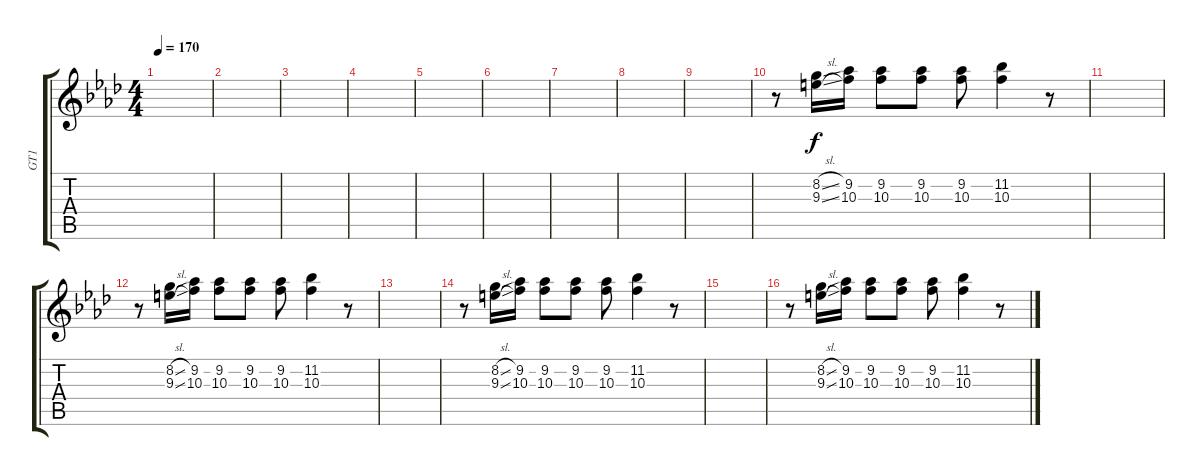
\track ("GT1" "GT1") {instrument electricguitarjazz}
\staff {score tabs}
\tuning (E4 B3 G3 D3 A2 E2) {hide}
\ts (4 4)
\tempo 170
\clef g2
\ks ab
|
|
|
|
|
|
|
|
|
r.8 (8.2{sl} 9.3{sl}).16 (9.2 10.3).16 (9.2 10.3).8 (9.2 10.3).8 (9.2 10.3).8 (11.2 10.3).4 r.8 |
|
r.8 (8.2{sl} 9.3{sl}).16 (9.2 10.3).16 (9.2 10.3).8 (9.2 10.3).8 (9.2 10.3).8 (11.2 10.3).4 r.8 |
|
r.8 (8.2{sl} 9.3{sl}).16 (9.2 10.3).16 (9.2 10.3).8 (9.2 10.3).8 (9.2 10.3).8 (11.2 10.3).4 r.8 |
|
r.8 (8.2{sl} 9.3{sl}).16 (9.2 10.3).16 (9.2 10.3).8 (9.2 10.3).8 (9.2 10.3).8 (11.2 10.3).4 r.8
